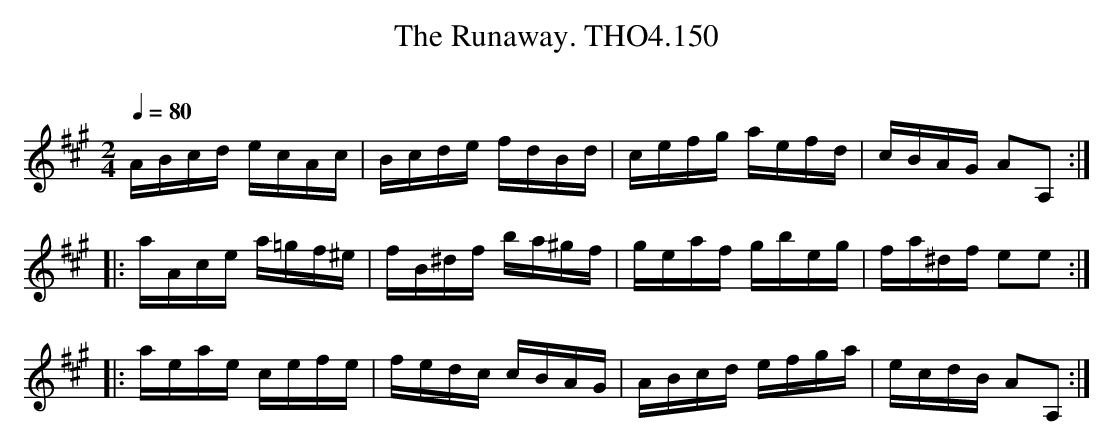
X:1
T:Runaway. THO4.150, The
O:
M:2/4
L:1/16
Q:1/4=80
K:A
ABcd ecAc|Bcde fdBd|cefg aefd|cBAG A2A,2:|
|:aAce a=gf^e|fB^df ba^gf|geaf gbeg|fa^df e2e2:|
|:aeae cefe|fedc cBAG|ABcd efga|ecdB A2A,2:|
